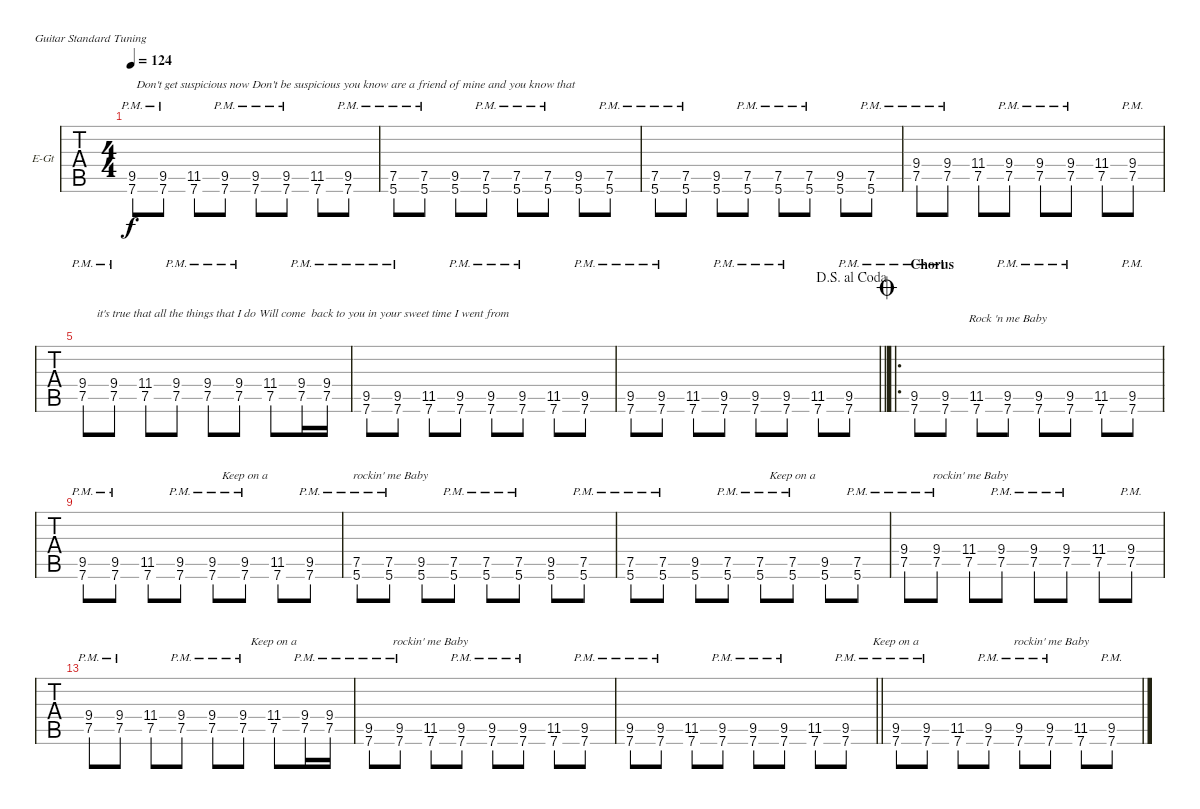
\bracketExtendMode nobrackets
\firstSystemTrackNameOrientation horizontal
\otherSystemsTrackNameOrientation horizontal
\defaultBarNumberDisplay FirstOfSystem
\track ("Distorted Guitar" "E-Gt") {instrument overdrivenguitar}
\staff {tabs}
\tuning (E4 B3 G3 D3 A2 E2)
\ts (4 4)
\tempo 124
\clef g2
\ks g#minor
(9.5 7.6{pm}).8{lyrics (0 "") lyrics (1 "") lyrics (2 "") lyrics (3 "") lyrics (4 "") dy f} (9.5 7.6{pm}).8{lyrics (0 "") lyrics (1 "") lyrics (2 "") lyrics (3 "") lyrics (4 "")} (11.5 7.6).8{lyrics (0 "") lyrics (1 "") lyrics (2 "") lyrics (3 "") lyrics (4 "")} (9.5 7.6{pm}).8{lyrics (0 "") lyrics (1 "") lyrics (2 "") lyrics (3 "") lyrics (4 "")} (9.5 7.6{pm}).8{lyrics (0 "") lyrics (1 "") lyrics (2 "") lyrics (3 "") lyrics (4 "")} (9.5 7.6{pm}).8{lyrics (0 "") lyrics (1 "") lyrics (2 "") lyrics (3 "") lyrics (4 "")} (11.5 7.6).8{lyrics (0 "") lyrics (1 "") lyrics (2 "") lyrics (3 "") lyrics (4 "")} (9.5 7.6{pm}).8{lyrics (0 "") lyrics (1 "") lyrics (2 "     Don't get suspicious now Don't be suspicious you know are a friend of mine and you know that") lyrics (3 "") lyrics (4 "")} |
(7.5 5.6{pm}).8{lyrics (0 "") lyrics (1 "") lyrics (2 "") lyrics (3 "") lyrics (4 "")} (7.5 5.6{pm}).8{lyrics (0 "") lyrics (1 "") lyrics (2 "") lyrics (3 "") lyrics (4 "")} (9.5 5.6).8{lyrics (0 "") lyrics (1 "") lyrics (2 "") lyrics (3 "") lyrics (4 "")} (7.5 5.6{pm}).8{lyrics (0 "") lyrics (1 "") lyrics (2 "") lyrics (3 "") lyrics (4 "")} (7.5 5.6{pm}).8{lyrics (0 "") lyrics (1 "") lyrics (2 "") lyrics (3 "") lyrics (4 "")} (7.5 5.6{pm}).8{lyrics (0 "") lyrics (1 "") lyrics (2 "") lyrics (3 "") lyrics (4 "")} (9.5 5.6).8{lyrics (0 "") lyrics (1 "") lyrics (2 "") lyrics (3 "") lyrics (4 "")} (7.5 5.6{pm}).8{lyrics (0 "") lyrics (1 "") lyrics (2 "") lyrics (3 "") lyrics (4 "")} |
(7.5 5.6{pm}).8{lyrics (0 "") lyrics (1 "") lyrics (2 "") lyrics (3 "") lyrics (4 "")} (7.5 5.6{pm}).8{lyrics (0 "") lyrics (1 "") lyrics (2 "") lyrics (3 "") lyrics (4 "")} (9.5 5.6).8{lyrics (0 "") lyrics (1 "") lyrics (2 "") lyrics (3 "") lyrics (4 "")} (7.5 5.6{pm}).8{lyrics (0 "") lyrics (1 "") lyrics (2 "") lyrics (3 "") lyrics (4 "")} (7.5 5.6{pm}).8{lyrics (0 "") lyrics (1 "") lyrics (2 "") lyrics (3 "") lyrics (4 "")} (7.5 5.6{pm}).8{lyrics (0 "") lyrics (1 "") lyrics (2 "") lyrics (3 "") lyrics (4 "")} (9.5 5.6).8{lyrics (0 "") lyrics (1 "") lyrics (2 "") lyrics (3 "") lyrics (4 "")} (7.5 5.6{pm}).8{lyrics (0 "") lyrics (1 "") lyrics (2 "") lyrics (3 "") lyrics (4 "")} |
\ks b
(7.5{pm} 9.4).8{lyrics (0 "") lyrics (1 "") lyrics (2 "") lyrics (3 "") lyrics (4 "")} (7.5{pm} 9.4).8{lyrics (0 "") lyrics (1 "") lyrics (2 "") lyrics (3 "") lyrics (4 "")} (7.5 11.4).8{lyrics (0 "") lyrics (1 "") lyrics (2 "") lyrics (3 "") lyrics (4 "")} (7.5{pm} 9.4).8{lyrics (0 "") lyrics (1 "") lyrics (2 "") lyrics (3 "") lyrics (4 "")} (7.5{pm} 9.4).8{lyrics (0 "") lyrics (1 "") lyrics (2 "") lyrics (3 "") lyrics (4 "")} (7.5{pm} 9.4).8{lyrics (0 "") lyrics (1 "") lyrics (2 "") lyrics (3 "") lyrics (4 "")} (7.5 11.4).8{lyrics (0 "") lyrics (1 "") lyrics (2 "") lyrics (3 "") lyrics (4 "")} (7.5{pm} 9.4).8{lyrics (0 "") lyrics (1 "") lyrics (2 "") lyrics (3 "") lyrics (4 "")} |
\ks g#minor
(7.5{pm} 9.4).8{lyrics (0 "") lyrics (1 "") lyrics (2 "") lyrics (3 "") lyrics (4 "")} (7.5{pm} 9.4).8{lyrics (0 "") lyrics (1 "") lyrics (2 "") lyrics (3 "") lyrics (4 "")} (7.5 11.4).8{lyrics (0 "") lyrics (1 "") lyrics (2 "") lyrics (3 "") lyrics (4 "")} (7.5{pm} 9.4).8{lyrics (0 "") lyrics (1 "") lyrics (2 "") lyrics (3 "") lyrics (4 "")} (7.5{pm} 9.4).8{lyrics (0 "") lyrics (1 "") lyrics (2 "") lyrics (3 "") lyrics (4 "")} (7.5{pm} 9.4).8{lyrics (0 "") lyrics (1 "") lyrics (2 "") lyrics (3 "") lyrics (4 "")} (7.5 11.4).8{lyrics (0 "") lyrics (1 "") lyrics (2 "") lyrics (3 "") lyrics (4 "")} (9.4 7.5{pm}).16{lyrics (0 "") lyrics (1 "") lyrics (2 " it's true that all the things that I do Will come  back to you in your sweet time I went from") lyrics (3 "") lyrics (4 "")} (7.5{pm} 9.4).16{lyrics (0 "") lyrics (1 "") lyrics (2 "") lyrics (3 "") lyrics (4 "")} |
(9.5 7.6{pm}).8{lyrics (0 "") lyrics (1 "") lyrics (2 "") lyrics (3 "") lyrics (4 "")} (9.5 7.6{pm}).8{lyrics (0 "") lyrics (1 "") lyrics (2 "") lyrics (3 "") lyrics (4 "")} (11.5 7.6).8{lyrics (0 "") lyrics (1 "") lyrics (2 "") lyrics (3 "") lyrics (4 "")} (9.5 7.6{pm}).8{lyrics (0 "") lyrics (1 "") lyrics (2 "") lyrics (3 "") lyrics (4 "")} (9.5 7.6{pm}).8{lyrics (0 "") lyrics (1 "") lyrics (2 "") lyrics (3 "") lyrics (4 "")} (9.5 7.6{pm}).8{lyrics (0 "") lyrics (1 "") lyrics (2 "") lyrics (3 "") lyrics (4 "")} (11.5 7.6).8{lyrics (0 "") lyrics (1 "") lyrics (2 "") lyrics (3 "") lyrics (4 "")} (9.5 7.6{pm}).8{lyrics (0 "") lyrics (1 "") lyrics (2 "") lyrics (3 "") lyrics (4 "")} |
\jump dalsegnoalcoda
\barLineRight lightlight
(9.5 7.6{pm}).8{lyrics (0 "") lyrics (1 "") lyrics (2 "") lyrics (3 "") lyrics (4 "")} (9.5 7.6{pm}).8{lyrics (0 "") lyrics (1 "") lyrics (2 "") lyrics (3 "") lyrics (4 "")} (11.5 7.6).8{lyrics (0 "") lyrics (1 "") lyrics (2 "") lyrics (3 "") lyrics (4 "")} (9.5 7.6{pm}).8{lyrics (0 "") lyrics (1 "") lyrics (2 "") lyrics (3 "") lyrics (4 "")} (9.5 7.6{pm}).8{lyrics (0 "") lyrics (1 "") lyrics (2 "") lyrics (3 "") lyrics (4 "")} (9.5 7.6{pm}).8{lyrics (0 "") lyrics (1 "") lyrics (2 "") lyrics (3 "") lyrics (4 "")} (11.5 7.6).8{lyrics (0 "") lyrics (1 "") lyrics (2 "") lyrics (3 "") lyrics (4 "")} (9.5 7.6{pm}).8{lyrics (0 "") lyrics (1 "") lyrics (2 "") lyrics (3 "") lyrics (4 "")} |
\ro
\section ("" "Chorus")
\jump coda
\ks b
(9.5 7.6{pm}).8{lyrics (0 "") lyrics (1 "") lyrics (2 "") lyrics (3 "") lyrics (4 "")} (9.5 7.6{pm}).8{lyrics (0 "") lyrics (1 "") lyrics (2 "") lyrics (3 "") lyrics (4 "")} (11.5 7.6).8{lyrics (0 "") lyrics (1 "") lyrics (2 "") lyrics (3 "") lyrics (4 "")} (9.5 7.6{pm}).8{lyrics (0 "") lyrics (1 "") lyrics (2 "") lyrics (3 "Rock 'n me Baby") lyrics (4 "")} (9.5 7.6{pm}).8{lyrics (0 "") lyrics (1 "") lyrics (2 "") lyrics (3 "") lyrics (4 "")} (9.5 7.6{pm}).8{lyrics (0 "") lyrics (1 "") lyrics (2 "") lyrics (3 "") lyrics (4 "")} (11.5 7.6).8{lyrics (0 "") lyrics (1 "") lyrics (2 "") lyrics (3 "") lyrics (4 "")} (9.5 7.6{pm}).8{lyrics (0 "") lyrics (1 "") lyrics (2 "") lyrics (3 "") lyrics (4 "")} |
\ks g#minor
(9.5 7.6{pm}).8{lyrics (0 "") lyrics (1 "") lyrics (2 "") lyrics (3 "") lyrics (4 "")} (9.5 7.6{pm}).8{lyrics (0 "") lyrics (1 "") lyrics (2 "") lyrics (3 "") lyrics (4 "")} (11.5 7.6).8{lyrics (0 "") lyrics (1 "") lyrics (2 "") lyrics (3 "") lyrics (4 "")} (9.5 7.6{pm}).8{lyrics (0 "") lyrics (1 "") lyrics (2 "") lyrics (3 "") lyrics (4 "")} (9.5 7.6{pm}).8{lyrics (0 "") lyrics (1 "") lyrics (2 "") lyrics (3 "") lyrics (4 "")} (9.5 7.6{pm}).8{lyrics (0 "") lyrics (1 "") lyrics (2 "") lyrics (3 "Keep on a") lyrics (4 "")} (11.5 7.6).8{lyrics (0 "") lyrics (1 "") lyrics (2 "") lyrics (3 "") lyrics (4 "")} (9.5 7.6{pm}).8{lyrics (0 "") lyrics (1 "") lyrics (2 "") lyrics (3 "") lyrics (4 "")} |
(7.5 5.6{pm}).8{lyrics (0 "") lyrics (1 "") lyrics (2 "") lyrics (3 "") lyrics (4 "")} (7.5 5.6{pm}).8{lyrics (0 "") lyrics (1 "") lyrics (2 "") lyrics (3 " rockin' me Baby") lyrics (4 "")} (9.5 5.6).8{lyrics (0 "") lyrics (1 "") lyrics (2 "") lyrics (3 "") lyrics (4 "")} (7.5 5.6{pm}).8{lyrics (0 "") lyrics (1 "") lyrics (2 "") lyrics (3 "") lyrics (4 "")} (7.5 5.6{pm}).8{lyrics (0 "") lyrics (1 "") lyrics (2 "") lyrics (3 "") lyrics (4 "")} (7.5 5.6{pm}).8{lyrics (0 "") lyrics (1 "") lyrics (2 "") lyrics (3 "") lyrics (4 "")} (9.5 5.6).8{lyrics (0 "") lyrics (1 "") lyrics (2 "") lyrics (3 "") lyrics (4 "")} (7.5 5.6{pm}).8{lyrics (0 "") lyrics (1 "") lyrics (2 "") lyrics (3 "") lyrics (4 "")} |
(7.5 5.6{pm}).8{lyrics (0 "") lyrics (1 "") lyrics (2 "") lyrics (3 "") lyrics (4 "")} (7.5 5.6{pm}).8{lyrics (0 "") lyrics (1 "") lyrics (2 "") lyrics (3 "") lyrics (4 "")} (9.5 5.6).8{lyrics (0 "") lyrics (1 "") lyrics (2 "") lyrics (3 "") lyrics (4 "")} (7.5 5.6{pm}).8{lyrics (0 "") lyrics (1 "") lyrics (2 "") lyrics (3 "") lyrics (4 "")} (7.5 5.6{pm}).8{lyrics (0 "") lyrics (1 "") lyrics (2 "") lyrics (3 "") lyrics (4 "")} (7.5 5.6{pm}).8{lyrics (0 "") lyrics (1 "") lyrics (2 "") lyrics (3 "Keep on a") lyrics (4 "")} (9.5 5.6).8{lyrics (0 "") lyrics (1 "") lyrics (2 "") lyrics (3 "") lyrics (4 "")} (7.5 5.6{pm}).8{lyrics (0 "") lyrics (1 "") lyrics (2 "") lyrics (3 "") lyrics (4 "")} |
\ks b
(7.5{pm} 9.4).8{lyrics (0 "") lyrics (1 "") lyrics (2 "") lyrics (3 "") lyrics (4 "")} (7.5{pm} 9.4).8{lyrics (0 "") lyrics (1 "") lyrics (2 "") lyrics (3 "") lyrics (4 "")} (7.5 11.4).8{lyrics (0 "") lyrics (1 "") lyrics (2 "") lyrics (3 " rockin' me Baby") lyrics (4 "")} (7.5{pm} 9.4).8{lyrics (0 "") lyrics (1 "") lyrics (2 "") lyrics (3 "") lyrics (4 "")} (7.5{pm} 9.4).8{lyrics (0 "") lyrics (1 "") lyrics (2 "") lyrics (3 "") lyrics (4 "")} (7.5{pm} 9.4).8{lyrics (0 "") lyrics (1 "") lyrics (2 "") lyrics (3 "") lyrics (4 "")} (7.5 11.4).8{lyrics (0 "") lyrics (1 "") lyrics (2 "") lyrics (3 "") lyrics (4 "")} (7.5{pm} 9.4).8{lyrics (0 "") lyrics (1 "") lyrics (2 "") lyrics (3 "") lyrics (4 "")} |
\ks g#minor
(7.5{pm} 9.4).8{lyrics (0 "") lyrics (1 "") lyrics (2 "") lyrics (3 "") lyrics (4 "")} (7.5{pm} 9.4).8{lyrics (0 "") lyrics (1 "") lyrics (2 "") lyrics (3 "") lyrics (4 "")} (7.5 11.4).8{lyrics (0 "") lyrics (1 "") lyrics (2 "") lyrics (3 "") lyrics (4 "")} (7.5{pm} 9.4).8{lyrics (0 "") lyrics (1 "") lyrics (2 "") lyrics (3 "") lyrics (4 "")} (7.5{pm} 9.4).8{lyrics (0 "") lyrics (1 "") lyrics (2 "") lyrics (3 "") lyrics (4 "")} (7.5{pm} 9.4).8{lyrics (0 "") lyrics (1 "") lyrics (2 "") lyrics (3 "") lyrics (4 "")} (7.5 11.4).8{lyrics (0 "") lyrics (1 "") lyrics (2 "") lyrics (3 "Keep on a ") lyrics (4 "")} (9.4 7.5{pm}).16{lyrics (0 "") lyrics (1 "") lyrics (2 "") lyrics (3 "") lyrics (4 "")} (7.5{pm} 9.4).16{lyrics (0 "") lyrics (1 "") lyrics (2 "") lyrics (3 "") lyrics (4 "")} |
(9.5 7.6{pm}).8{lyrics (0 "") lyrics (1 "") lyrics (2 "") lyrics (3 "") lyrics (4 "")} (9.5 7.6{pm}).8{lyrics (0 "") lyrics (1 "") lyrics (2 "") lyrics (3 "") lyrics (4 "")} (11.5 7.6).8{lyrics (0 "") lyrics (1 "") lyrics (2 "") lyrics (3 "rockin' me Baby") lyrics (4 "")} (9.5 7.6{pm}).8{lyrics (0 "") lyrics (1 "") lyrics (2 "") lyrics (3 "") lyrics (4 "")} (9.5 7.6{pm}).8{lyrics (0 "") lyrics (1 "") lyrics (2 "") lyrics (3 "") lyrics (4 "")} (9.5 7.6{pm}).8{lyrics (0 "") lyrics (1 "") lyrics (2 "") lyrics (3 "") lyrics (4 "")} (11.5 7.6).8{lyrics (0 "") lyrics (1 "") lyrics (2 "") lyrics (3 "") lyrics (4 "")} (9.5 7.6{pm}).8{lyrics (0 "") lyrics (1 "") lyrics (2 "") lyrics (3 "") lyrics (4 "")} |
\barLineRight lightlight
(9.5 7.6{pm}).8{lyrics (0 "") lyrics (1 "") lyrics (2 "") lyrics (3 "") lyrics (4 "")} (9.5 7.6{pm}).8{lyrics (0 "") lyrics (1 "") lyrics (2 "") lyrics (3 "") lyrics (4 "")} (11.5 7.6).8{lyrics (0 "") lyrics (1 "") lyrics (2 "") lyrics (3 "") lyrics (4 "")} (9.5 7.6{pm}).8{lyrics (0 "") lyrics (1 "") lyrics (2 "") lyrics (3 "") lyrics (4 "")} (9.5 7.6{pm}).8{lyrics (0 "") lyrics (1 "") lyrics (2 "") lyrics (3 "") lyrics (4 "")} (9.5 7.6{pm}).8{lyrics (0 "") lyrics (1 "") lyrics (2 "") lyrics (3 "") lyrics (4 "")} (11.5 7.6).8{lyrics (0 "") lyrics (1 "") lyrics (2 "") lyrics (3 "") lyrics (4 "")} (9.5 7.6{pm}).8{lyrics (0 "") lyrics (1 "") lyrics (2 "") lyrics (3 "") lyrics (4 "")} |
\ks b
(9.5 7.6{pm}).8{lyrics (0 "") lyrics (1 "") lyrics (2 "") lyrics (3 "Keep on a") lyrics (4 "")} (9.5 7.6{pm}).8{lyrics (0 "") lyrics (1 "") lyrics (2 "") lyrics (3 "") lyrics (4 "")} (11.5 7.6).8{lyrics (0 "") lyrics (1 "") lyrics (2 "") lyrics (3 "") lyrics (4 "")} (9.5 7.6{pm}).8{lyrics (0 "") lyrics (1 "") lyrics (2 "") lyrics (3 "") lyrics (4 "")} (9.5 7.6{pm}).8{lyrics (0 "") lyrics (1 "") lyrics (2 "") lyrics (3 "") lyrics (4 "")} (9.5 7.6{pm}).8{lyrics (0 "") lyrics (1 "") lyrics (2 "") lyrics (3 " rockin' me Baby") lyrics (4 "")} (11.5 7.6).8{lyrics (0 "") lyrics (1 "") lyrics (2 "") lyrics (3 "") lyrics (4 "")} (9.5 7.6{pm}).8{lyrics (0 "") lyrics (1 "") lyrics (2 "") lyrics (3 "") lyrics (4 "")}
